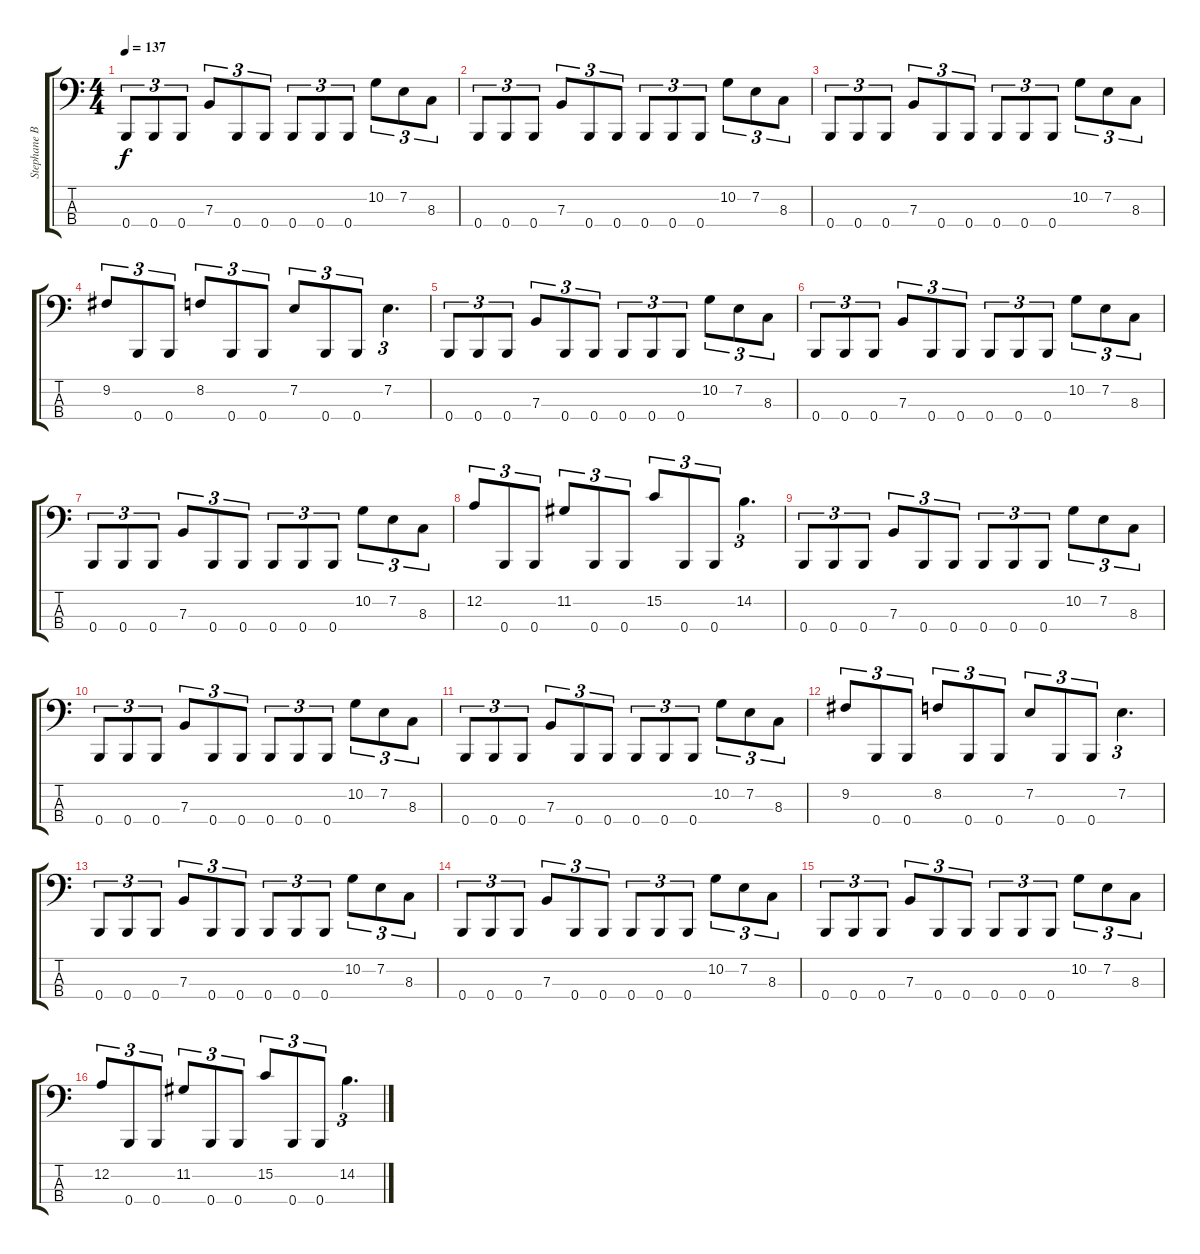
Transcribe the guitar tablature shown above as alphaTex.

\track ("Stephane Barbe (Bass)" "Stephane B") {instrument electricbasspick}
\staff {score tabs}
\tuning (D2 A1 E1 B0) {hide}
\ts (4 4)
\tempo 137
\clef f4
\ks c
0.4.8{tu (3 2) dy f} 0.4.8{tu (3 2)} 0.4.8{tu (3 2)} 7.3.8{tu (3 2)} 0.4.8{tu (3 2)} 0.4.8{tu (3 2)} 0.4.8{tu (3 2)} 0.4.8{tu (3 2)} 0.4.8{tu (3 2)} 10.2.8{tu (3 2)} 7.2.8{tu (3 2)} 8.3.8{tu (3 2)} |
0.4.8{tu (3 2)} 0.4.8{tu (3 2)} 0.4.8{tu (3 2)} 7.3.8{tu (3 2)} 0.4.8{tu (3 2)} 0.4.8{tu (3 2)} 0.4.8{tu (3 2)} 0.4.8{tu (3 2)} 0.4.8{tu (3 2)} 10.2.8{tu (3 2)} 7.2.8{tu (3 2)} 8.3.8{tu (3 2)} |
0.4.8{tu (3 2)} 0.4.8{tu (3 2)} 0.4.8{tu (3 2)} 7.3.8{tu (3 2)} 0.4.8{tu (3 2)} 0.4.8{tu (3 2)} 0.4.8{tu (3 2)} 0.4.8{tu (3 2)} 0.4.8{tu (3 2)} 10.2.8{tu (3 2)} 7.2.8{tu (3 2)} 8.3.8{tu (3 2)} |
9.2.8{tu (3 2)} 0.4.8{tu (3 2)} 0.4.8{tu (3 2)} 8.2.8{tu (3 2)} 0.4.8{tu (3 2)} 0.4.8{tu (3 2)} 7.2.8{tu (3 2)} 0.4.8{tu (3 2)} 0.4.8{tu (3 2)} 7.2.4{d tu (3 2)} |
0.4.8{tu (3 2)} 0.4.8{tu (3 2)} 0.4.8{tu (3 2)} 7.3.8{tu (3 2)} 0.4.8{tu (3 2)} 0.4.8{tu (3 2)} 0.4.8{tu (3 2)} 0.4.8{tu (3 2)} 0.4.8{tu (3 2)} 10.2.8{tu (3 2)} 7.2.8{tu (3 2)} 8.3.8{tu (3 2)} |
0.4.8{tu (3 2)} 0.4.8{tu (3 2)} 0.4.8{tu (3 2)} 7.3.8{tu (3 2)} 0.4.8{tu (3 2)} 0.4.8{tu (3 2)} 0.4.8{tu (3 2)} 0.4.8{tu (3 2)} 0.4.8{tu (3 2)} 10.2.8{tu (3 2)} 7.2.8{tu (3 2)} 8.3.8{tu (3 2)} |
0.4.8{tu (3 2)} 0.4.8{tu (3 2)} 0.4.8{tu (3 2)} 7.3.8{tu (3 2)} 0.4.8{tu (3 2)} 0.4.8{tu (3 2)} 0.4.8{tu (3 2)} 0.4.8{tu (3 2)} 0.4.8{tu (3 2)} 10.2.8{tu (3 2)} 7.2.8{tu (3 2)} 8.3.8{tu (3 2)} |
12.2.8{tu (3 2)} 0.4.8{tu (3 2)} 0.4.8{tu (3 2)} 11.2.8{tu (3 2)} 0.4.8{tu (3 2)} 0.4.8{tu (3 2)} 15.2.8{tu (3 2)} 0.4.8{tu (3 2)} 0.4.8{tu (3 2)} 14.2.4{d tu (3 2)} |
0.4.8{tu (3 2)} 0.4.8{tu (3 2)} 0.4.8{tu (3 2)} 7.3.8{tu (3 2)} 0.4.8{tu (3 2)} 0.4.8{tu (3 2)} 0.4.8{tu (3 2)} 0.4.8{tu (3 2)} 0.4.8{tu (3 2)} 10.2.8{tu (3 2)} 7.2.8{tu (3 2)} 8.3.8{tu (3 2)} |
0.4.8{tu (3 2)} 0.4.8{tu (3 2)} 0.4.8{tu (3 2)} 7.3.8{tu (3 2)} 0.4.8{tu (3 2)} 0.4.8{tu (3 2)} 0.4.8{tu (3 2)} 0.4.8{tu (3 2)} 0.4.8{tu (3 2)} 10.2.8{tu (3 2)} 7.2.8{tu (3 2)} 8.3.8{tu (3 2)} |
0.4.8{tu (3 2)} 0.4.8{tu (3 2)} 0.4.8{tu (3 2)} 7.3.8{tu (3 2)} 0.4.8{tu (3 2)} 0.4.8{tu (3 2)} 0.4.8{tu (3 2)} 0.4.8{tu (3 2)} 0.4.8{tu (3 2)} 10.2.8{tu (3 2)} 7.2.8{tu (3 2)} 8.3.8{tu (3 2)} |
9.2.8{tu (3 2)} 0.4.8{tu (3 2)} 0.4.8{tu (3 2)} 8.2.8{tu (3 2)} 0.4.8{tu (3 2)} 0.4.8{tu (3 2)} 7.2.8{tu (3 2)} 0.4.8{tu (3 2)} 0.4.8{tu (3 2)} 7.2.4{d tu (3 2)} |
0.4.8{tu (3 2)} 0.4.8{tu (3 2)} 0.4.8{tu (3 2)} 7.3.8{tu (3 2)} 0.4.8{tu (3 2)} 0.4.8{tu (3 2)} 0.4.8{tu (3 2)} 0.4.8{tu (3 2)} 0.4.8{tu (3 2)} 10.2.8{tu (3 2)} 7.2.8{tu (3 2)} 8.3.8{tu (3 2)} |
0.4.8{tu (3 2)} 0.4.8{tu (3 2)} 0.4.8{tu (3 2)} 7.3.8{tu (3 2)} 0.4.8{tu (3 2)} 0.4.8{tu (3 2)} 0.4.8{tu (3 2)} 0.4.8{tu (3 2)} 0.4.8{tu (3 2)} 10.2.8{tu (3 2)} 7.2.8{tu (3 2)} 8.3.8{tu (3 2)} |
0.4.8{tu (3 2)} 0.4.8{tu (3 2)} 0.4.8{tu (3 2)} 7.3.8{tu (3 2)} 0.4.8{tu (3 2)} 0.4.8{tu (3 2)} 0.4.8{tu (3 2)} 0.4.8{tu (3 2)} 0.4.8{tu (3 2)} 10.2.8{tu (3 2)} 7.2.8{tu (3 2)} 8.3.8{tu (3 2)} |
12.2.8{tu (3 2)} 0.4.8{tu (3 2)} 0.4.8{tu (3 2)} 11.2.8{tu (3 2)} 0.4.8{tu (3 2)} 0.4.8{tu (3 2)} 15.2.8{tu (3 2)} 0.4.8{tu (3 2)} 0.4.8{tu (3 2)} 14.2.4{d tu (3 2)}
